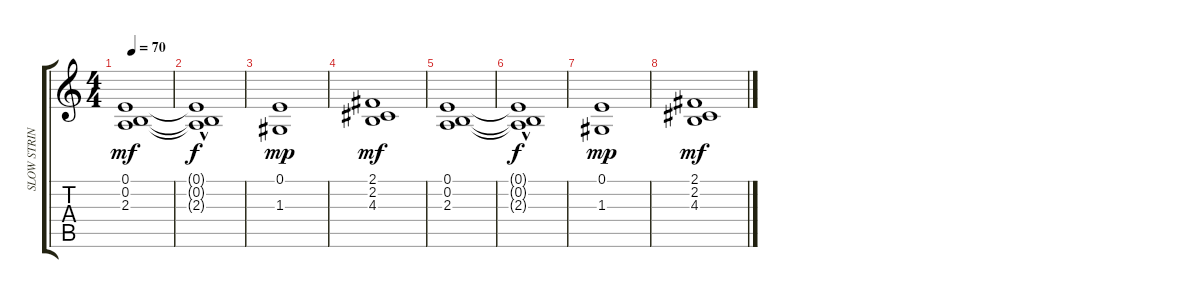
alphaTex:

\track ("SLOW STRIN" "SLOW STRIN") {instrument stringensemble2}
\staff {score tabs}
\tuning (E4 B3 G3 D3 A2 E2) {hide}
\ts (4 4)
\tempo 70
\clef g2
\ks c
(0.1 0.2 2.3).1{dy mf} |
(0.1{hac t} 0.2{t} 2.3{hac t}).1{dy f} |
(0.1 1.3).1{dy mp} |
(2.1 2.2 4.3).1{dy mf} |
(0.1 0.2 2.3).1 |
(0.1{hac t} 0.2{t} 2.3{hac t}).1{dy f} |
(0.1 1.3).1{dy mp} |
(2.1 2.2 4.3).1{dy mf}
